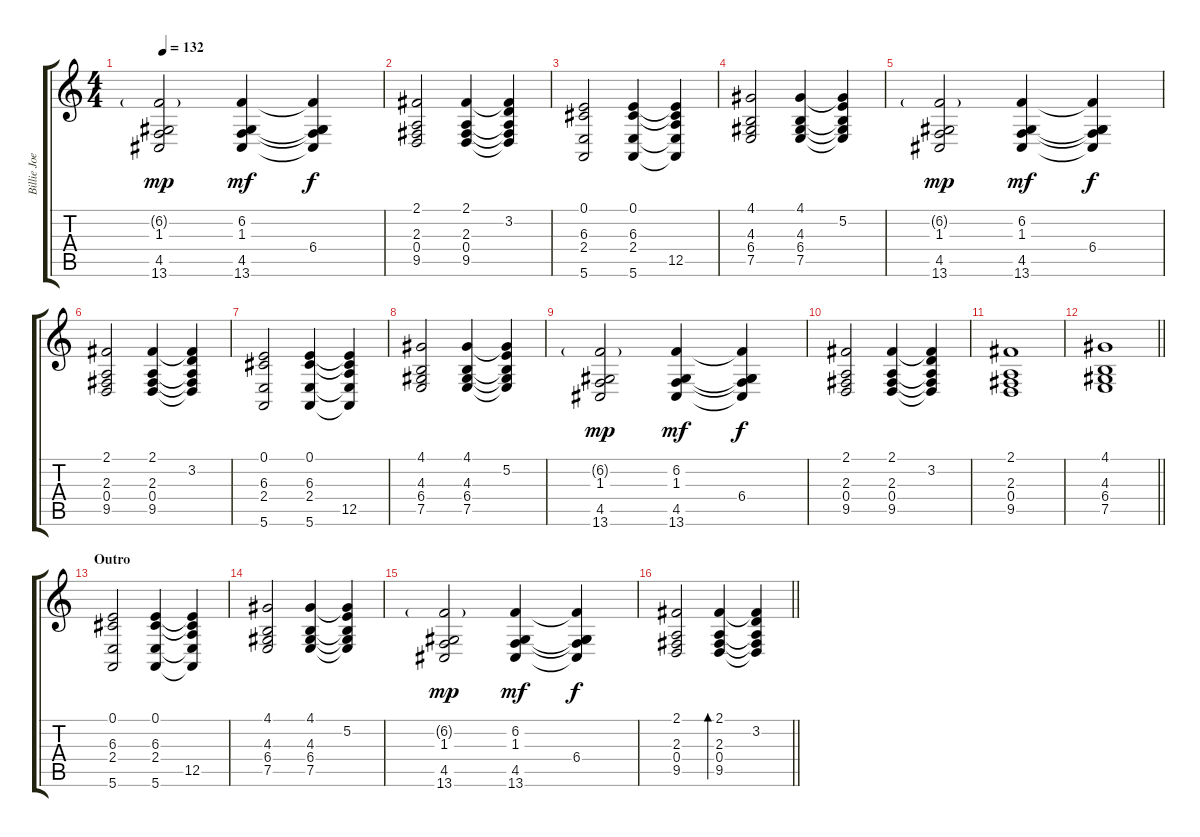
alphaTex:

\track ("Billie Joe Armstrong [Piano]" "Billie Joe") {instrument brightacousticpiano}
\staff {score tabs}
\tuning (E4 B3 G3 D3 A2 E2) {hide}
\ts (4 4)
\tempo 132
\clef g2
\ks c
(6.2{g} 1.3 4.5 13.6).2{dy mp} (6.2 1.3 4.5 13.6).4{dy mf} (6.2{t} 1.3{t} 6.4 4.5{t} 13.6{t}).4{dy f} |
(2.1 2.3 0.4 9.5).2 (2.1 2.3 0.4 9.5).4 (2.1{t} 3.2 2.3{t} 0.4{t} 9.5{t}).4 |
(0.1 6.3 2.4 5.6).2 (0.1 6.3 2.4 5.6).4 (0.1{t} 6.3{t} 2.4{t} 12.5 5.6{t}).4 |
(4.1 4.3 6.4 7.5).2 (4.1 4.3 6.4 7.5).4 (4.1{t} 5.2 4.3{t} 6.4{t} 7.5{t}).4 |
(6.2{g} 1.3 4.5 13.6).2{dy mp} (6.2 1.3 4.5 13.6).4{dy mf} (6.2{t} 1.3{t} 6.4 4.5{t} 13.6{t}).4{dy f} |
(2.1 2.3 0.4 9.5).2 (2.1 2.3 0.4 9.5).4 (2.1{t} 3.2 2.3{t} 0.4{t} 9.5{t}).4 |
(0.1 6.3 2.4 5.6).2 (0.1 6.3 2.4 5.6).4 (0.1{t} 6.3{t} 2.4{t} 12.5 5.6{t}).4 |
(4.1 4.3 6.4 7.5).2 (4.1 4.3 6.4 7.5).4 (4.1{t} 5.2 4.3{t} 6.4{t} 7.5{t}).4 |
(6.2{g} 1.3 4.5 13.6).2{dy mp} (6.2 1.3 4.5 13.6).4{dy mf} (6.2{t} 1.3{t} 6.4 4.5{t} 13.6{t}).4{dy f} |
(2.1 2.3 0.4 9.5).2 (2.1 2.3 0.4 9.5).4 (2.1{t} 3.2 2.3{t} 0.4{t} 9.5{t}).4 |
(2.1 2.3 0.4 9.5).1 |
\barLineRight lightlight
(4.1 4.3 6.4 7.5).1 |
\section ("" "Outro")
(0.1 6.3 2.4 5.6).2 (0.1 6.3 2.4 5.6).4 (0.1{t} 6.3{t} 2.4{t} 12.5 5.6{t}).4 |
(4.1 4.3 6.4 7.5).2 (4.1 4.3 6.4 7.5).4 (4.1{t} 5.2 4.3{t} 6.4{t} 7.5{t}).4 |
(6.2{g} 1.3 4.5 13.6).2{dy mp} (6.2 1.3 4.5 13.6).4{dy mf} (6.2{t} 1.3{t} 6.4 4.5{t} 13.6{t}).4{dy f} |
\barLineRight lightlight
(2.1 2.3 0.4 9.5).2 (2.1 2.3 0.4 9.5).4{bd 240} (2.1{t} 3.2 2.3{t} 0.4{t} 9.5{t}).4
